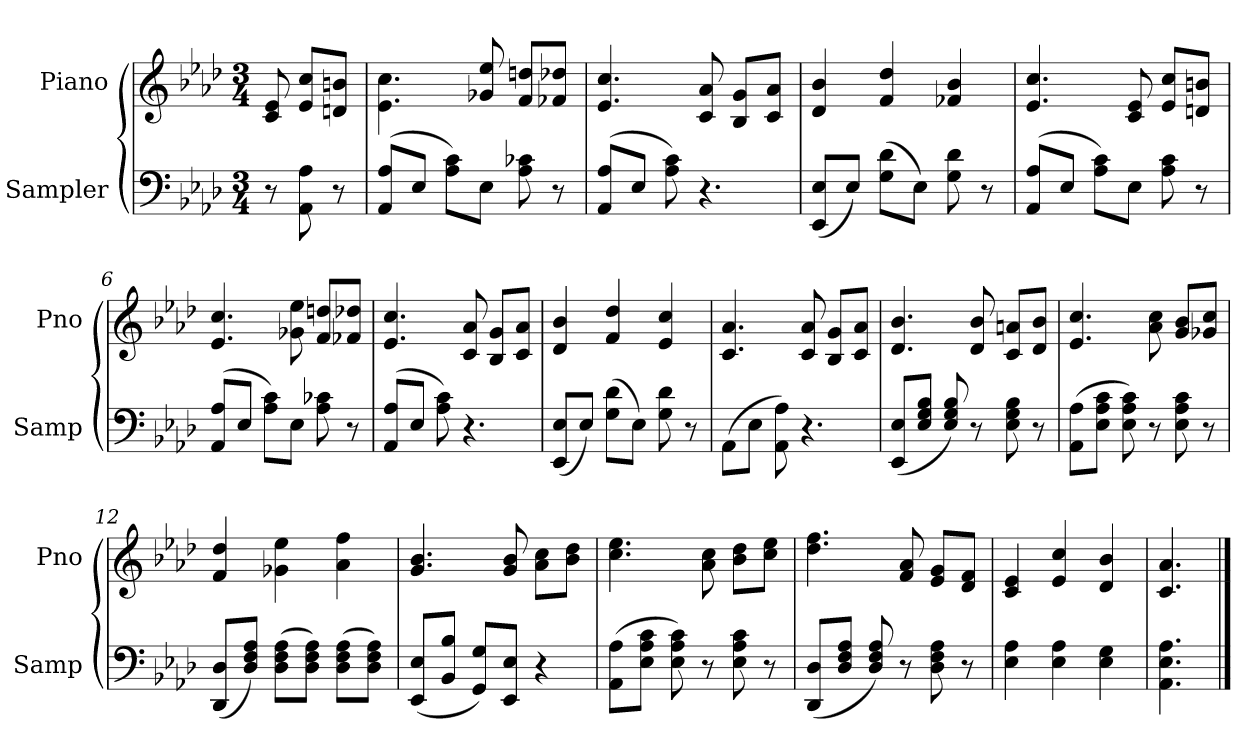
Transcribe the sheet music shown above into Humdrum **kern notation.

**kern	**kern
*part2	*part1
*staff2	*staff1
*I"Sampler	*I"Piano
*I'Samp	*I'Pno
*clefF4	*clefG2
*k[b-e-a-d-]	*k[b-e-a-d-]
*A-:	*A-:
*M3/4	*M3/4
=1	=1
8r	8c 8e-
8AA- 8A-	8e-/ 8cc/L
8r	8dn/ 8bn/J
=2	=2
(8AA-/ 8A-/L	4.e-\ 4.cc\
8E-/J	.
8A-\ 8c\L)	.
8E-\J	8g-X/ 8ee-/
8A-\ 8c-X\	8f/ 8ddn/L
8r	8f-X/ 8dd-X/J
=3	=3
(8AA-/ 8A-/L	4.e- 4.cc
8E-/J	.
8A-\ 8c\)	.
4.r	8c 8a-
.	8B-/ 8g/L
.	8c/ 8a-/J
=4	=4
(8EE-/ 8E-/L	4d- 4b-
8E-/J)	.
(8G\ 8d-\L	4f 4dd-
8E-\J)	.
8G 8d-	4f-X 4b-
8r	.
=5	=5
(8AA-/ 8A-/L	4.e- 4.cc
8E-/J	.
8A-\ 8c\L)	.
8E-\J	8c 8e-
8A- 8c	8e-/ 8cc/L
8r	8dn/ 8bn/J
=6	=6
(8AA-/ 8A-/L	4.e- 4.cc
8E-/J	.
8A-\ 8c\L)	.
8E-\J	8g-X 8ee-
8A- 8c-X	8f/ 8ddn/L
8r	8f-X/ 8dd-X/J
=7	=7
(8AA-/ 8A-/L	4.e- 4.cc
8E-/J	.
8A-\ 8c\)	.
4.r	8c 8a-
.	8B-/ 8g/L
.	8c/ 8a-/J
=8	=8
(8EE-/ 8E-/L	4d- 4b-
8E-/J)	.
(8G\ 8d-\L	4f 4dd-
8E-\J)	.
8G 8d-	4e- 4cc
8r	.
=9	=9
(8AA-\L	4.c 4.a-
8E-\J	.
8AA-\ 8A-\)	.
4.r	8c 8a-
.	8B-/ 8g/L
.	8c/ 8a-/J
=10	=10
(8EE-/ 8E-/L	4.d- 4.b-
8E-/ 8G/ 8B-/J	.
8E-/ 8G/ 8B-/)	.
8r	8d- 8b-
8E- 8G 8B-	8c/ 8an/L
8r	8d-/ 8b-/J
=11	=11
(8AA-\ 8A-\L	4.e- 4.cc
8E-\ 8A-\ 8c\J	.
8E-\ 8A-\ 8c\)	.
8r	8a- 8cc
8E- 8A- 8c	8g/ 8b-/L
8r	8g-X/ 8cc/J
=12	=12
(8DD-/ 8D-/L	4f 4dd-
8D-/ 8F/ 8A-/J)	.
(8D-\ 8F\ 8A-\L	4g-X 4ee-
8D-\ 8F\ 8A-\J)	.
(8D-\ 8F\ 8A-\L	4a- 4ff
8D-\ 8F\ 8A-\J)	.
=13	=13
(8EE-/ 8E-/L	4.g 4.b-
8BB-/ 8B-/J	.
8GG/ 8G/L)	.
8EE-/ 8E-/J	8g 8b-
4r	8a-\ 8cc\L
.	8b-\ 8dd-\J
=14	=14
(8AA-\ 8A-\L	4.cc 4.ee-
8E-\ 8A-\ 8c\J	.
8E-\ 8A-\ 8c\)	.
8r	8a- 8cc
8E- 8A- 8c	8b-\ 8dd-\L
8r	8cc\ 8ee-\J
=15	=15
(8DD-/ 8D-/L	4.dd- 4.ff
8D-/ 8F/ 8A-/J	.
8D-/ 8F/ 8A-/)	.
8r	8f 8a-
8D- 8F 8A-	8e-/ 8g/L
8r	8d-/ 8f/J
=16	=16
4E- 4A-	4c 4e-
4E- 4A-	4e- 4cc
4E- 4G	4d- 4b-
=17	=17
4.AA- 4.E- 4.A-	4.c 4.a-
==	==
*-	*-
